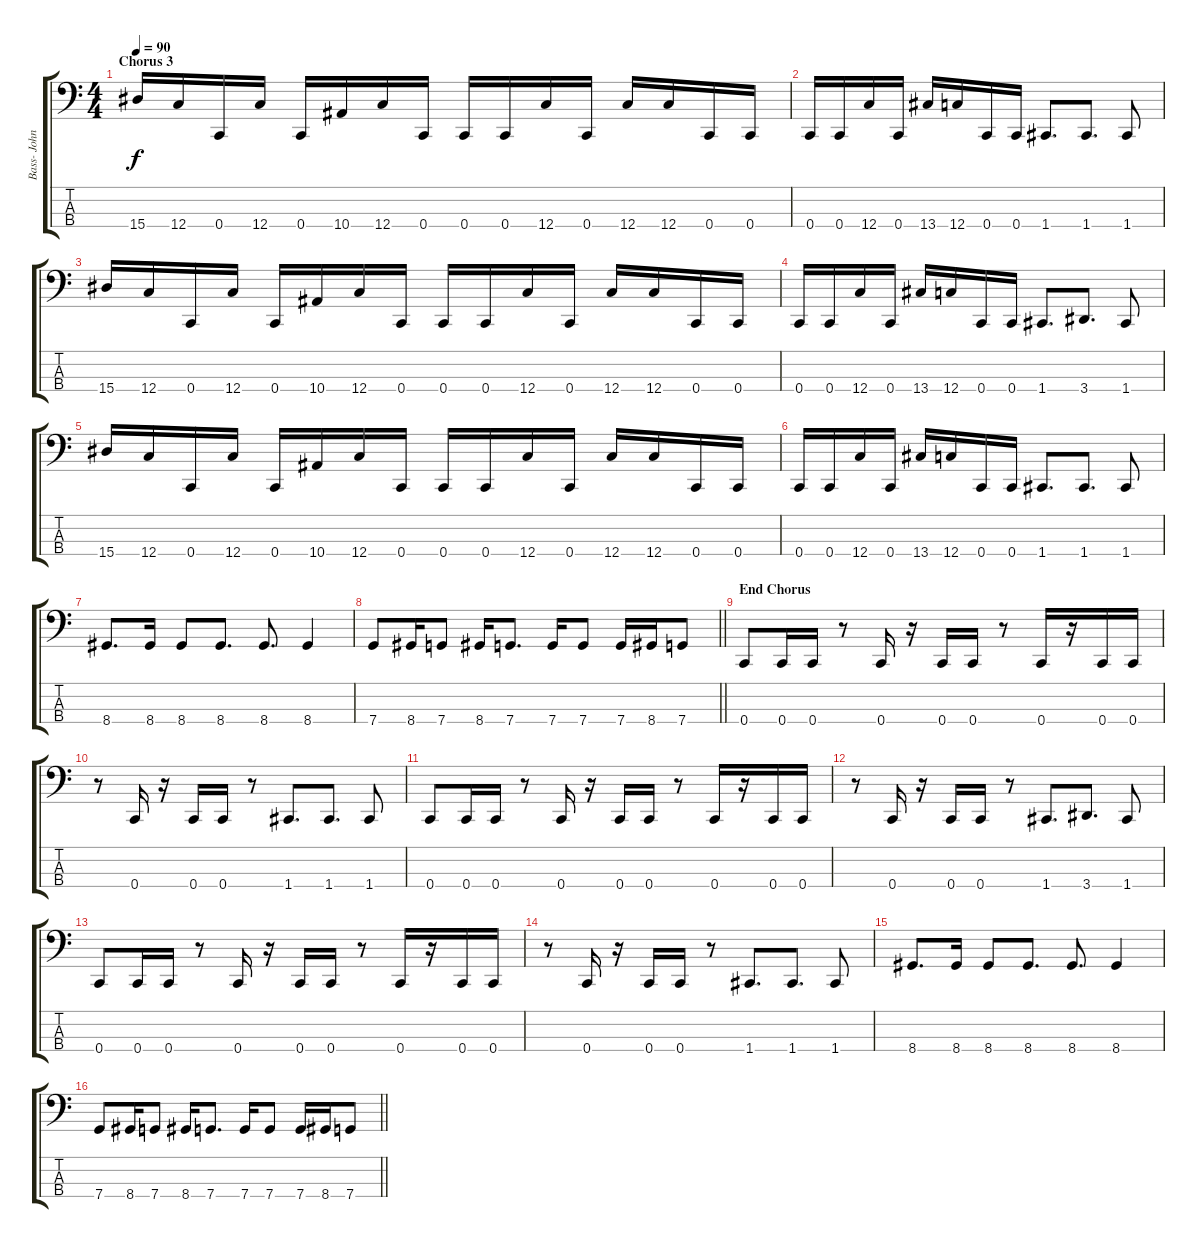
\track ("Bass- John Moyer" "Bass- John") {instrument electricbassfinger}
\staff {score tabs}
\tuning (F2 C2 G1 C1) {hide}
\ts (4 4)
\section ("" "Chorus 3")
\tempo 90
\clef f4
\ks c
15.4.16{dy f} 12.4.16 0.4.16 12.4.16 0.4.16 10.4.16 12.4.16 0.4.16 0.4.16 0.4.16 12.4.16 0.4.16 12.4.16 12.4.16 0.4.16 0.4.16 |
0.4.16 0.4.16 12.4.16 0.4.16 13.4.16 12.4.16 0.4.16 0.4.16 1.4.8{d} 1.4.8{d} 1.4.8 |
15.4.16 12.4.16 0.4.16 12.4.16 0.4.16 10.4.16 12.4.16 0.4.16 0.4.16 0.4.16 12.4.16 0.4.16 12.4.16 12.4.16 0.4.16 0.4.16 |
0.4.16 0.4.16 12.4.16 0.4.16 13.4.16 12.4.16 0.4.16 0.4.16 1.4.8{d} 3.4.8{d} 1.4.8 |
15.4.16 12.4.16 0.4.16 12.4.16 0.4.16 10.4.16 12.4.16 0.4.16 0.4.16 0.4.16 12.4.16 0.4.16 12.4.16 12.4.16 0.4.16 0.4.16 |
0.4.16 0.4.16 12.4.16 0.4.16 13.4.16 12.4.16 0.4.16 0.4.16 1.4.8{d} 1.4.8{d} 1.4.8 |
8.4.8{d} 8.4.16 8.4.8 8.4.8{d} 8.4.8{d} 8.4.4 |
\barLineRight lightlight
7.4.8 8.4.16 7.4.8 8.4.16 7.4.8{d} 7.4.16 7.4.8 7.4.16 8.4.16 7.4.8 |
\section ("" "End Chorus")
0.4.8 0.4.16 0.4.16 r.8 0.4.16 r.16 0.4.16 0.4.16 r.8 0.4.16 r.16 0.4.16 0.4.16 |
r.8 0.4.16 r.16 0.4.16 0.4.16 r.8 1.4.8{d} 1.4.8{d} 1.4.8 |
0.4.8 0.4.16 0.4.16 r.8 0.4.16 r.16 0.4.16 0.4.16 r.8 0.4.16 r.16 0.4.16 0.4.16 |
r.8 0.4.16 r.16 0.4.16 0.4.16 r.8 1.4.8{d} 3.4.8{d} 1.4.8 |
0.4.8 0.4.16 0.4.16 r.8 0.4.16 r.16 0.4.16 0.4.16 r.8 0.4.16 r.16 0.4.16 0.4.16 |
r.8 0.4.16 r.16 0.4.16 0.4.16 r.8 1.4.8{d} 1.4.8{d} 1.4.8 |
8.4.8{d} 8.4.16 8.4.8 8.4.8{d} 8.4.8{d} 8.4.4 |
\barLineRight lightlight
7.4.8 8.4.16 7.4.8 8.4.16 7.4.8{d} 7.4.16 7.4.8 7.4.16 8.4.16 7.4.8
